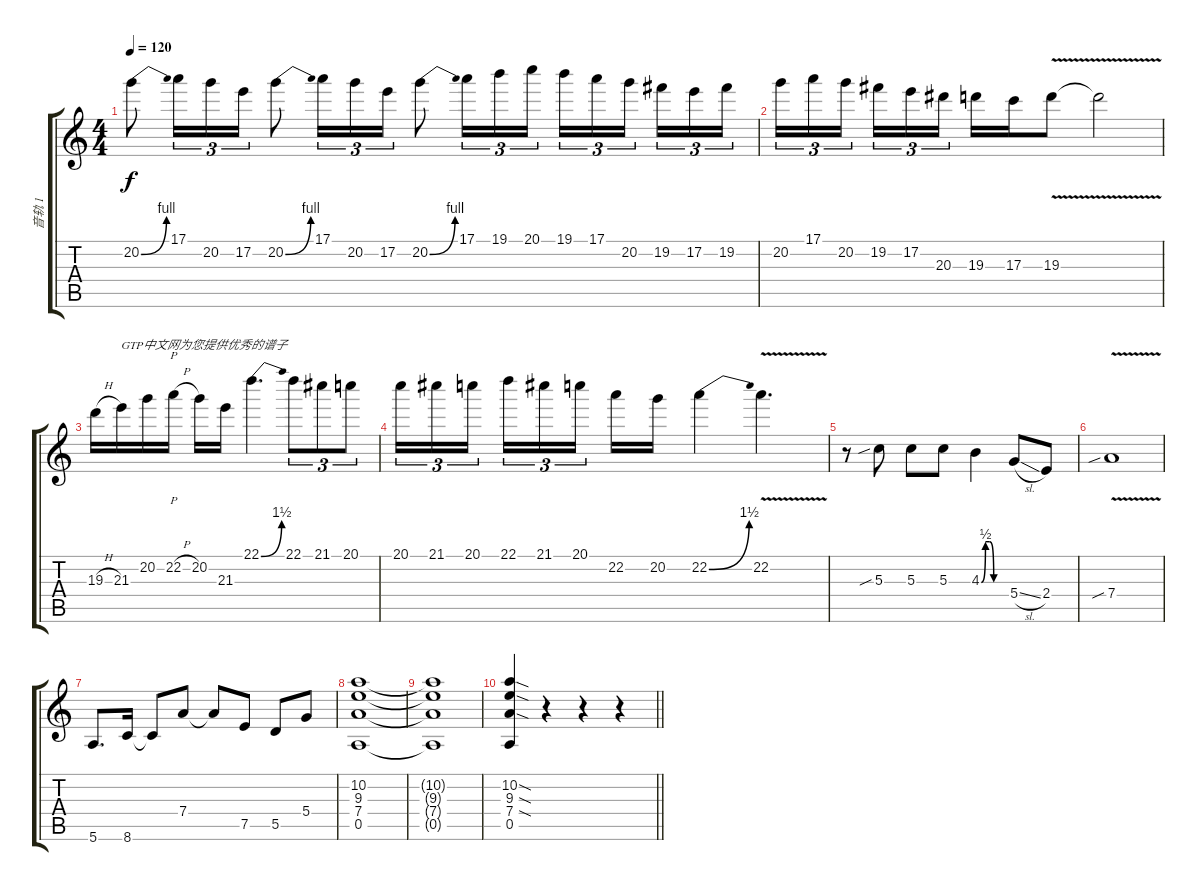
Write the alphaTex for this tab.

\track ("音轨 1" "音轨 1") {instrument acousticguitarsteel}
\staff {score tabs}
\tuning (E4 B3 G3 D3 A2 E2) {hide}
\ts (4 4)
\tempo 120
\clef g2
\ks c
20.2{be (bend 0 0 60 4)}.8{dy f} 17.1.16{tu (3 2)} 20.2.16{tu (3 2)} 17.2.16{tu (3 2)} 20.2{be (bend 0 0 60 4)}.8 17.1.16{tu (3 2)} 20.2.16{tu (3 2)} 17.2.16{tu (3 2)} 20.2{be (bend 0 0 60 4)}.8 17.1.16{tu (3 2)} 19.1.16{tu (3 2)} 20.1.16{tu (3 2)} 19.1.16{tu (3 2)} 17.1.16{tu (3 2)} 20.2.16{tu (3 2) beam splitsecondary} 19.2.16{tu (3 2)} 17.2.16{tu (3 2)} 19.2.16{tu (3 2)} |
20.2.16{tu (3 2)} 17.1.16{tu (3 2)} 20.2.16{tu (3 2) beam splitsecondary} 19.2.16{tu (3 2)} 17.2.16{tu (3 2)} 20.3.16{tu (3 2)} 19.3.16 17.3.16 19.3{v}.8 19.3{t}.2 |
19.3{h}.16 21.3.16{txt "GTP中文网为您提供优秀的谱子"} 20.2.16 22.2{h}.16{p} 20.2.16 21.3.16 22.1{be (bend 0 0 60 6)}.4{d} 22.1.8{tu (3 2)} 21.1.8{tu (3 2)} 20.1.8{tu (3 2)} |
20.1.16{tu (3 2)} 21.1.16{tu (3 2)} 20.1.16{tu (3 2) beam splitsecondary} 22.1.16{tu (3 2)} 21.1.16{tu (3 2)} 20.1.16{tu (3 2)} 22.2.16 20.2.16 22.2{be (bend 0 0 60 6)}.4 22.2{v}.4{d} |
r.8 5.3{sib}.8 5.3.8 5.3.8 4.3{be (custom 0 0 10 2 20 2 30 0 60 0)}.4 5.4{sl}.8 2.4.8 |
7.4{v sib}.1 |
5.6.8{d} 8.6.16 8.6{t}.8 7.4.8 7.4{t}.8 7.5.8 5.5.8 5.4.8 |
(10.2 9.3 7.4 0.5).1 |
(10.2{t} 9.3{t} 7.4{t} 0.5{t}).1 |
\barLineRight lightlight
(10.2{sod} 9.3{sod} 7.4{sod} 0.5).4 r.4 r.4 r.4
